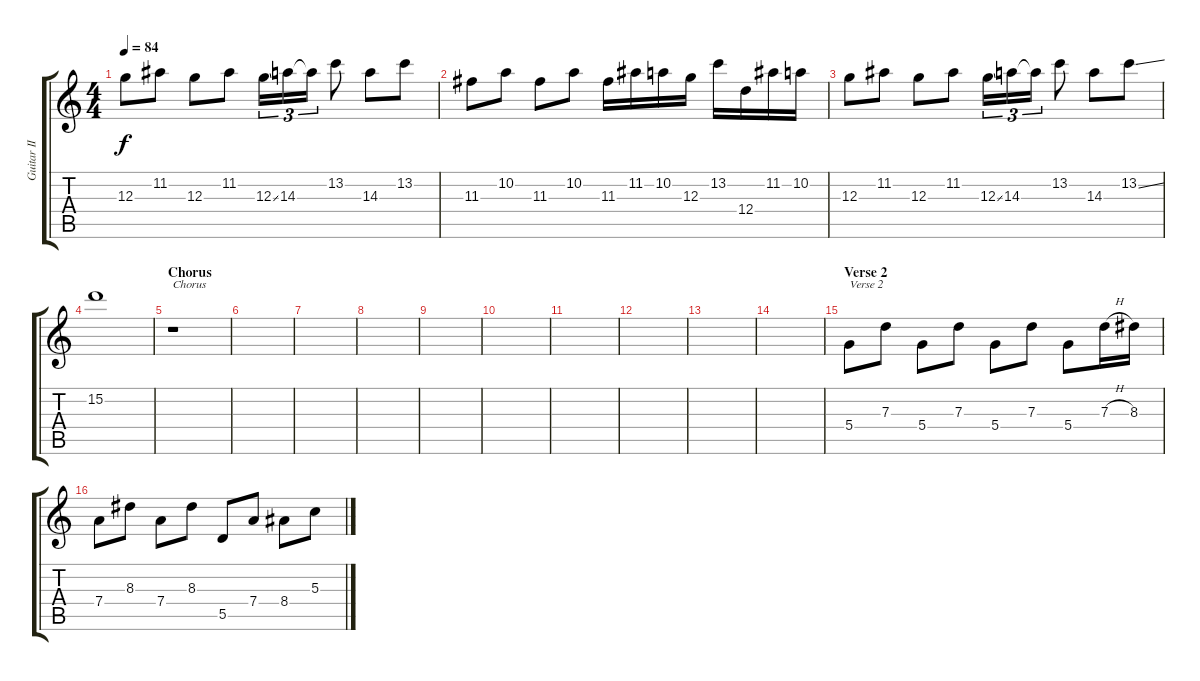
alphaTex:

\track ("Guitar II (acous.)" "Guitar II ") {instrument acousticguitarnylon}
\staff {score tabs}
\tuning (E4 B3 G3 D3 A2 E2) {hide}
\ts (4 4)
\tempo 84
\clef g2
\ks c
12.3.8{dy f} 11.2.8 12.3.8 11.2.8 12.3{ss}.16{tu (3 2)} 14.3.16{tu (3 2)} 14.3{t}.16{tu (3 2)} 13.2.8 14.3.8 13.2.8 |
11.3.8 10.2.8 11.3.8 10.2.8 11.3.16 11.2.16 10.2.16 12.3.16 13.2.16 12.4.16 11.2.16 10.2.16 |
12.3.8 11.2.8 12.3.8 11.2.8 12.3{ss}.16{tu (3 2)} 14.3.16{tu (3 2)} 14.3{t}.16{tu (3 2)} 13.2.8 14.3.8 13.2{ss}.8 |
15.2.1 |
\section ("" "Chorus")
r.1{txt "Chorus"} |
|
|
|
|
|
|
|
|
|
\section ("" "Verse 2")
5.4.8{txt "Verse 2"} 7.3.8 5.4.8 7.3.8 5.4.8 7.3.8 5.4.8 7.3{h}.16 8.3.16 |
7.4.8 8.3.8 7.4.8 8.3.8 5.5.8 7.4.8 8.4.8 5.3.8
